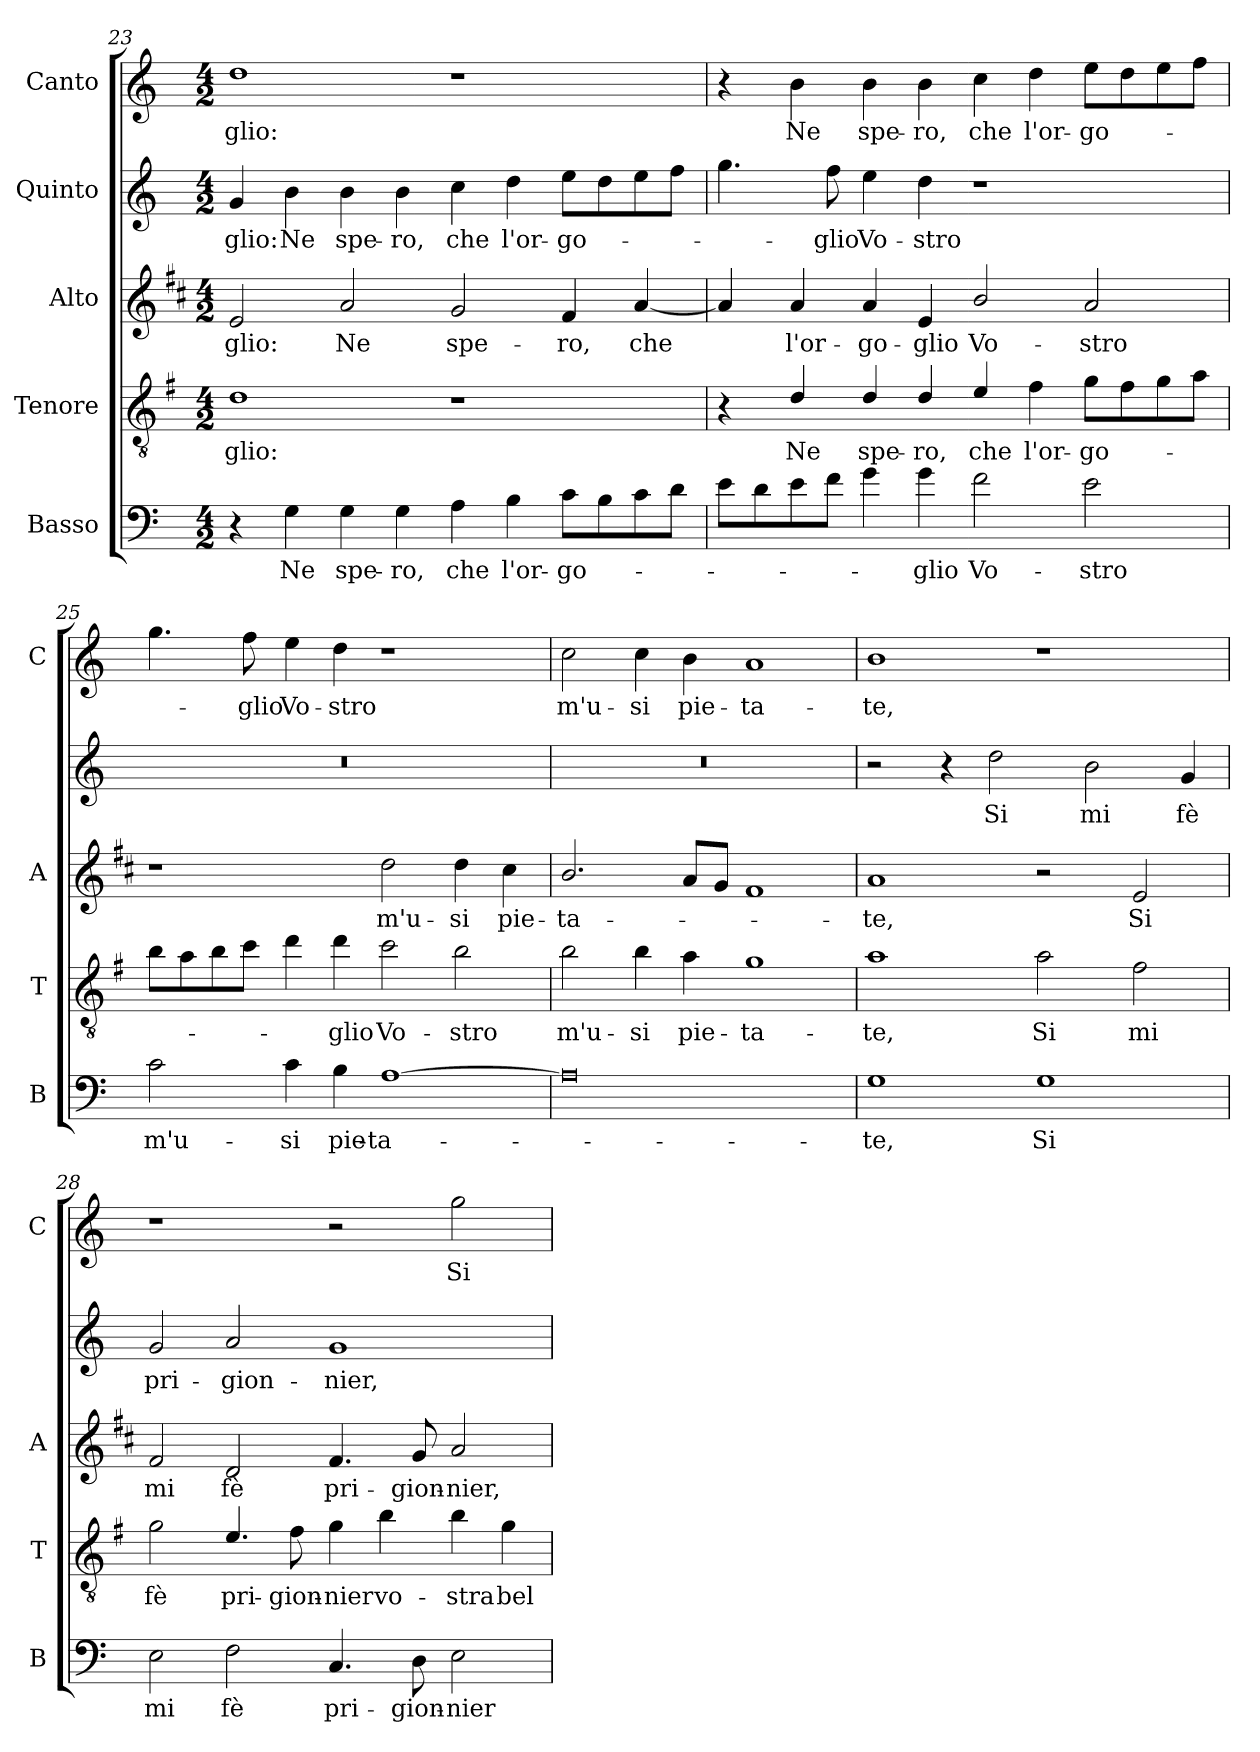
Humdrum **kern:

**kern	**text	**kern	**text	**kern	**text	**kern	**text	**kern	**text
*part5	*part5	*part4	*part4	*part3	*part3	*part2	*part2	*part1	*part1
*staff5	*staff5	*staff4	*staff4	*staff3	*staff3	*staff2	*staff2	*staff1	*staff1
*I"Basso	*	*I"Tenore	*	*I"Alto	*	*I"Quinto	*	*I"Canto	*
*I'B	*	*I'T	*	*I'A	*	*	*	*I'C	*
!!LO:PB:g=z
*clefF4	*	*clefGv2	*	*clefG2	*	*clefG2	*	*clefG2	*
*	*	*ITrd4c7	*	*ITrd1c2	*	*	*	*	*
*k[]	*	*k[]	*	*k[]	*	*k[]	*	*k[]	*
*C:	*	*C:	*	*C:	*	*C:	*	*C:	*
*M4/2	*	*M4/2	*	*M4/2	*	*M4/2	*	*M4/2	*
=23	=23	=23	=23	=23	=23	=23	=23	=23	=23
!	!	!	!LO:LY:b	!	!LO:LY:b	!	!LO:LY:b	!	!LO:LY:b
4r	.	1G	-glio:	2d/	-glio:	4g/	-glio:	1dd	-glio:
!	!LO:LY:b	!	!	!	!	!	!LO:LY:b	!	!
4G\	Ne	.	.	.	.	4b\	Ne	.	.
!	!LO:LY:b	!	!	!	!LO:LY:b	!	!LO:LY:b	!	!
4G\	spe-	.	.	2g/	Ne	4b\	spe-	.	.
!	!LO:LY:b	!	!	!	!	!	!LO:LY:b	!	!
4G\	-ro,	.	.	.	.	4b\	-ro,	.	.
!	!LO:LY:b	!	!	!	!LO:LY:b	!	!LO:LY:b	!	!
4A\	che	1r	.	2f/	spe-	4cc\	che	1r	.
!	!LO:LY:b	!	!	!	!	!	!LO:LY:b	!	!
4B\	l'or-	.	.	.	.	4dd\	l'or-	.	.
!	!LO:LY:b	!	!	!	!LO:LY:b	!	!LO:LY:b	!	!
8c\L	-go-	.	.	4e/	-ro,	8ee\L	-go-	.	.
8B\	.	.	.	.	.	8dd\	.	.	.
!	!	!	!	!	!LO:LY:b	!	!	!	!
8c\	.	.	.	[4g/	che	8ee\	.	.	.
8d\J	.	.	.	.	.	8ff\J	.	.	.
=24	=24	=24	=24	=24	=24	=24	=24	=24	=24
8e\L	.	4r	.	4g/]	.	4.gg\	.	4r	.
8d\	.	.	.	.	.	.	.	.	.
!	!	!	!LO:LY:b	!	!LO:LY:b	!	!	!	!LO:LY:b
8e\	.	4G/	Ne	4g/	l'or-	.	.	4b\	Ne
!	!	!	!	!	!	!	!LO:LY:b	!	!
8f\J	.	.	.	.	.	8ff\	-glio	.	.
!	!	!	!LO:LY:b	!	!LO:LY:b	!	!LO:LY:b	!	!LO:LY:b
4g\	.	4G/	spe-	4g/	-go-	4ee\	Vo-	4b\	spe-
!	!LO:LY:b	!	!LO:LY:b	!	!LO:LY:b	!	!LO:LY:b	!	!LO:LY:b
4g\	-glio	4G/	-ro,	4d/	-glio	4dd\	-stro	4b\	-ro,
!	!LO:LY:b	!	!LO:LY:b	!	!LO:LY:b	!	!	!	!LO:LY:b
2f\	Vo-	4A/	che	2a/	Vo-	1r	.	4cc\	che
!	!	!	!LO:LY:b	!	!	!	!	!	!LO:LY:b
.	.	4B\	l'or-	.	.	.	.	4dd\	l'or-
!	!LO:LY:b	!	!LO:LY:b	!	!LO:LY:b	!	!	!	!LO:LY:b
2e\	-stro	8c\L	-go-	2g/	-stro	.	.	8ee\L	-go-
.	.	8B\	.	.	.	.	.	8dd\	.
.	.	8c\	.	.	.	.	.	8ee\	.
.	.	8d\J	.	.	.	.	.	8ff\J	.
=25	=25	=25	=25	=25	=25	=25	=25	=25	=25
!	!LO:LY:b	!	!	!	!	!	!	!	!
2c\	m'u-	8e\L	.	1r	.	0r	.	4.gg\	.
.	.	8d\	.	.	.	.	.	.	.
.	.	8e\	.	.	.	.	.	.	.
!	!	!	!	!	!	!	!	!	!LO:LY:b
.	.	8f\J	.	.	.	.	.	8ff\	-glio
!	!LO:LY:b	!	!	!	!	!	!	!	!LO:LY:b
4c\	-si	4g\	.	.	.	.	.	4ee\	Vo-
!	!LO:LY:b	!	!LO:LY:b	!	!	!	!	!	!LO:LY:b
4B\	pie-	4g\	-glio	.	.	.	.	4dd\	-stro
!	!LO:LY:b	!	!LO:LY:b	!	!LO:LY:b	!	!	!	!
[1A	-ta-	2f\	Vo-	2cc\	m'u-	.	.	1r	.
!	!	!	!LO:LY:b	!	!LO:LY:b	!	!	!	!
.	.	2e\	-stro	4cc\	-si	.	.	.	.
!	!	!	!	!	!LO:LY:b	!	!	!	!
.	.	.	.	4b\	pie-	.	.	.	.
=26	=26	=26	=26	=26	=26	=26	=26	=26	=26
!	!	!	!LO:LY:b	!	!LO:LY:b	!	!	!	!LO:LY:b
0A]	.	2e\	m'u-	2.a/	-ta-	0r	.	2cc\	m'u-
!	!	!	!LO:LY:b	!	!	!	!	!	!LO:LY:b
.	.	4e\	-si	.	.	.	.	4cc\	-si
!	!	!	!LO:LY:b	!	!	!	!	!	!LO:LY:b
.	.	4d\	pie-	8g/L	.	.	.	4b\	pie-
.	.	.	.	8f/J	.	.	.	.	.
!	!	!	!LO:LY:b	!	!	!	!	!	!LO:LY:b
.	.	1c	-ta-	1e	.	.	.	1a	-ta-
!!LO:LB:g=z
=27	=27	=27	=27	=27	=27	=27	=27	=27	=27
!	!LO:LY:b	!	!LO:LY:b	!	!LO:LY:b	!	!	!	!LO:LY:b
1G	-te,	1d	-te,	1g	-te,	2r	.	1b	-te,
.	.	.	.	.	.	4r	.	.	.
!	!	!	!	!	!	!	!LO:LY:b	!	!
.	.	.	.	.	.	2dd\	Si	.	.
!	!LO:LY:b	!	!LO:LY:b	!	!	!	!	!	!
1G	Si	2d\	Si	2r	.	.	.	1r	.
!	!	!	!	!	!	!	!LO:LY:b	!	!
.	.	.	.	.	.	2b\	mi	.	.
!	!	!	!LO:LY:b	!	!LO:LY:b	!	!	!	!
.	.	2B\	mi	2d/	Si	.	.	.	.
!	!	!	!	!	!	!	!LO:LY:b	!	!
.	.	.	.	.	.	4g/	fè	.	.
=28	=28	=28	=28	=28	=28	=28	=28	=28	=28
!	!LO:LY:b	!	!LO:LY:b	!	!LO:LY:b	!	!LO:LY:b	!	!
2E\	mi	2c\	fè	2e/	mi	2g/	pri-	1r	.
!	!LO:LY:b	!	!LO:LY:b	!	!LO:LY:b	!	!LO:LY:b	!	!
2F\	fè	4.A/	pri-	2c/	fè	2a/	-gion-	.	.
!	!	!	!LO:LY:b	!	!	!	!	!	!
.	.	8B\	-gion-	.	.	.	.	.	.
!	!LO:LY:b	!	!LO:LY:b	!	!LO:LY:b	!	!LO:LY:b	!	!
4.C/	pri-	4c\	-nier	4.e/	pri-	1g	-nier,	2r	.
!	!	!	!LO:LY:b	!	!	!	!	!	!
.	.	4e\	vo-	.	.	.	.	.	.
!	!LO:LY:b	!	!	!	!LO:LY:b	!	!	!	!
8D\	-gion-	.	.	8f/	-gion-	.	.	.	.
!	!LO:LY:b	!	!LO:LY:b	!	!LO:LY:b	!	!	!	!LO:LY:b
2E\	-nier	4e\	-stra	2g/	-nier,	.	.	2gg\	Si
!	!	!	!LO:LY:b	!	!	!	!	!	!
.	.	4c\	bel-	.	.	.	.	.	.
=	=	=	=	=	=	=	=	=	=
*-	*-	*-	*-	*-	*-	*-	*-	*-	*-
